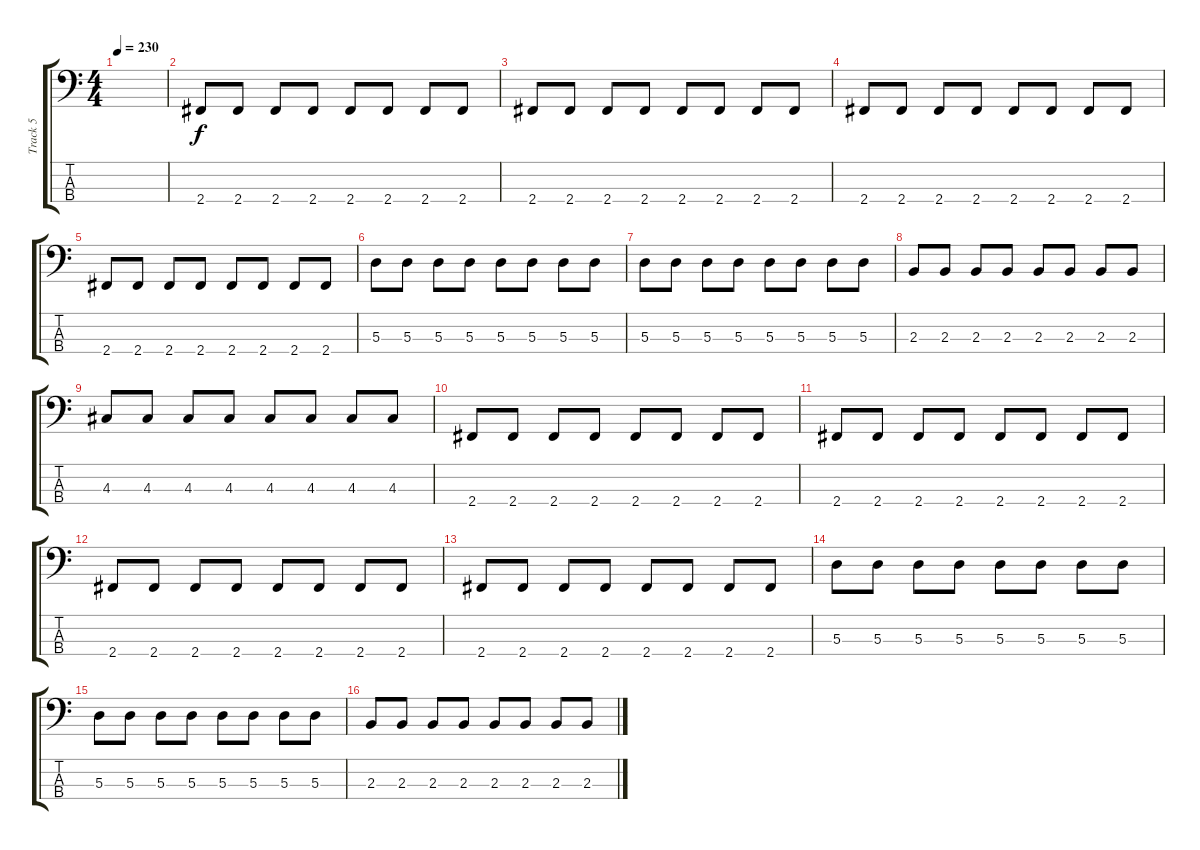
\track ("Track 5" "Track 5") {instrument acousticguitarnylon}
\staff {score tabs}
\tuning (G2 D2 A1 E1) {hide}
\ts (4 4)
\tempo 230
\clef f4
\ks c
|
2.4.8 2.4.8 2.4.8 2.4.8 2.4.8 2.4.8 2.4.8 2.4.8 |
2.4.8 2.4.8 2.4.8 2.4.8 2.4.8 2.4.8 2.4.8 2.4.8 |
2.4.8 2.4.8 2.4.8 2.4.8 2.4.8 2.4.8 2.4.8 2.4.8 |
2.4.8 2.4.8 2.4.8 2.4.8 2.4.8 2.4.8 2.4.8 2.4.8 |
5.3.8 5.3.8 5.3.8 5.3.8 5.3.8 5.3.8 5.3.8 5.3.8 |
5.3.8 5.3.8 5.3.8 5.3.8 5.3.8 5.3.8 5.3.8 5.3.8 |
2.3.8 2.3.8 2.3.8 2.3.8 2.3.8 2.3.8 2.3.8 2.3.8 |
4.3.8 4.3.8 4.3.8 4.3.8 4.3.8 4.3.8 4.3.8 4.3.8 |
2.4.8 2.4.8 2.4.8 2.4.8 2.4.8 2.4.8 2.4.8 2.4.8 |
2.4.8 2.4.8 2.4.8 2.4.8 2.4.8 2.4.8 2.4.8 2.4.8 |
2.4.8 2.4.8 2.4.8 2.4.8 2.4.8 2.4.8 2.4.8 2.4.8 |
2.4.8 2.4.8 2.4.8 2.4.8 2.4.8 2.4.8 2.4.8 2.4.8 |
5.3.8 5.3.8 5.3.8 5.3.8 5.3.8 5.3.8 5.3.8 5.3.8 |
5.3.8 5.3.8 5.3.8 5.3.8 5.3.8 5.3.8 5.3.8 5.3.8 |
2.3.8 2.3.8 2.3.8 2.3.8 2.3.8 2.3.8 2.3.8 2.3.8
